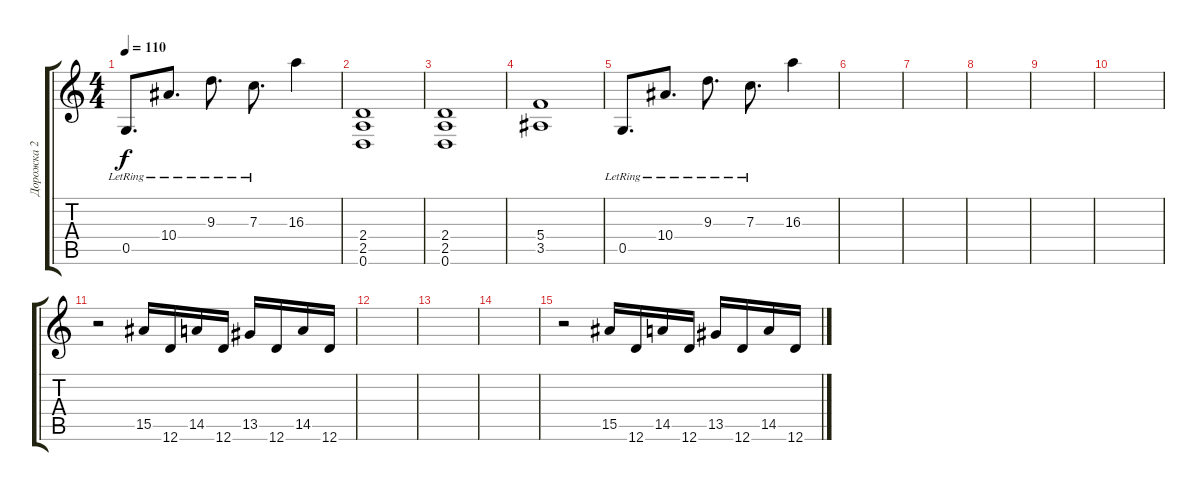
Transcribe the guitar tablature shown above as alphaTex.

\track ("Дорожка 2" "Дорожка 2") {instrument distortionguitar}
\staff {score tabs}
\tuning (D4 A3 F3 C3 G2 D2) {hide}
\ts (4 4)
\tempo 110
\clef g2
\ks c
0.5{lr}.8{d dy f} 10.4{lr}.8{d} 9.3{lr}.8{d} 7.3{lr}.8{d} 16.3.4 |
(2.4 2.5 0.6).1 |
(2.4 2.5 0.6).1 |
(5.4 3.5).1 |
0.5{lr}.8{d} 10.4{lr}.8{d} 9.3{lr}.8{d} 7.3{lr}.8{d} 16.3.4 |
|
|
|
|
|
r.2 15.5.16 12.6.16 14.5.16 12.6.16 13.5.16 12.6.16 14.5.16 12.6.16 |
|
|
|
r.2 15.5.16 12.6.16 14.5.16 12.6.16 13.5.16 12.6.16 14.5.16 12.6.16
